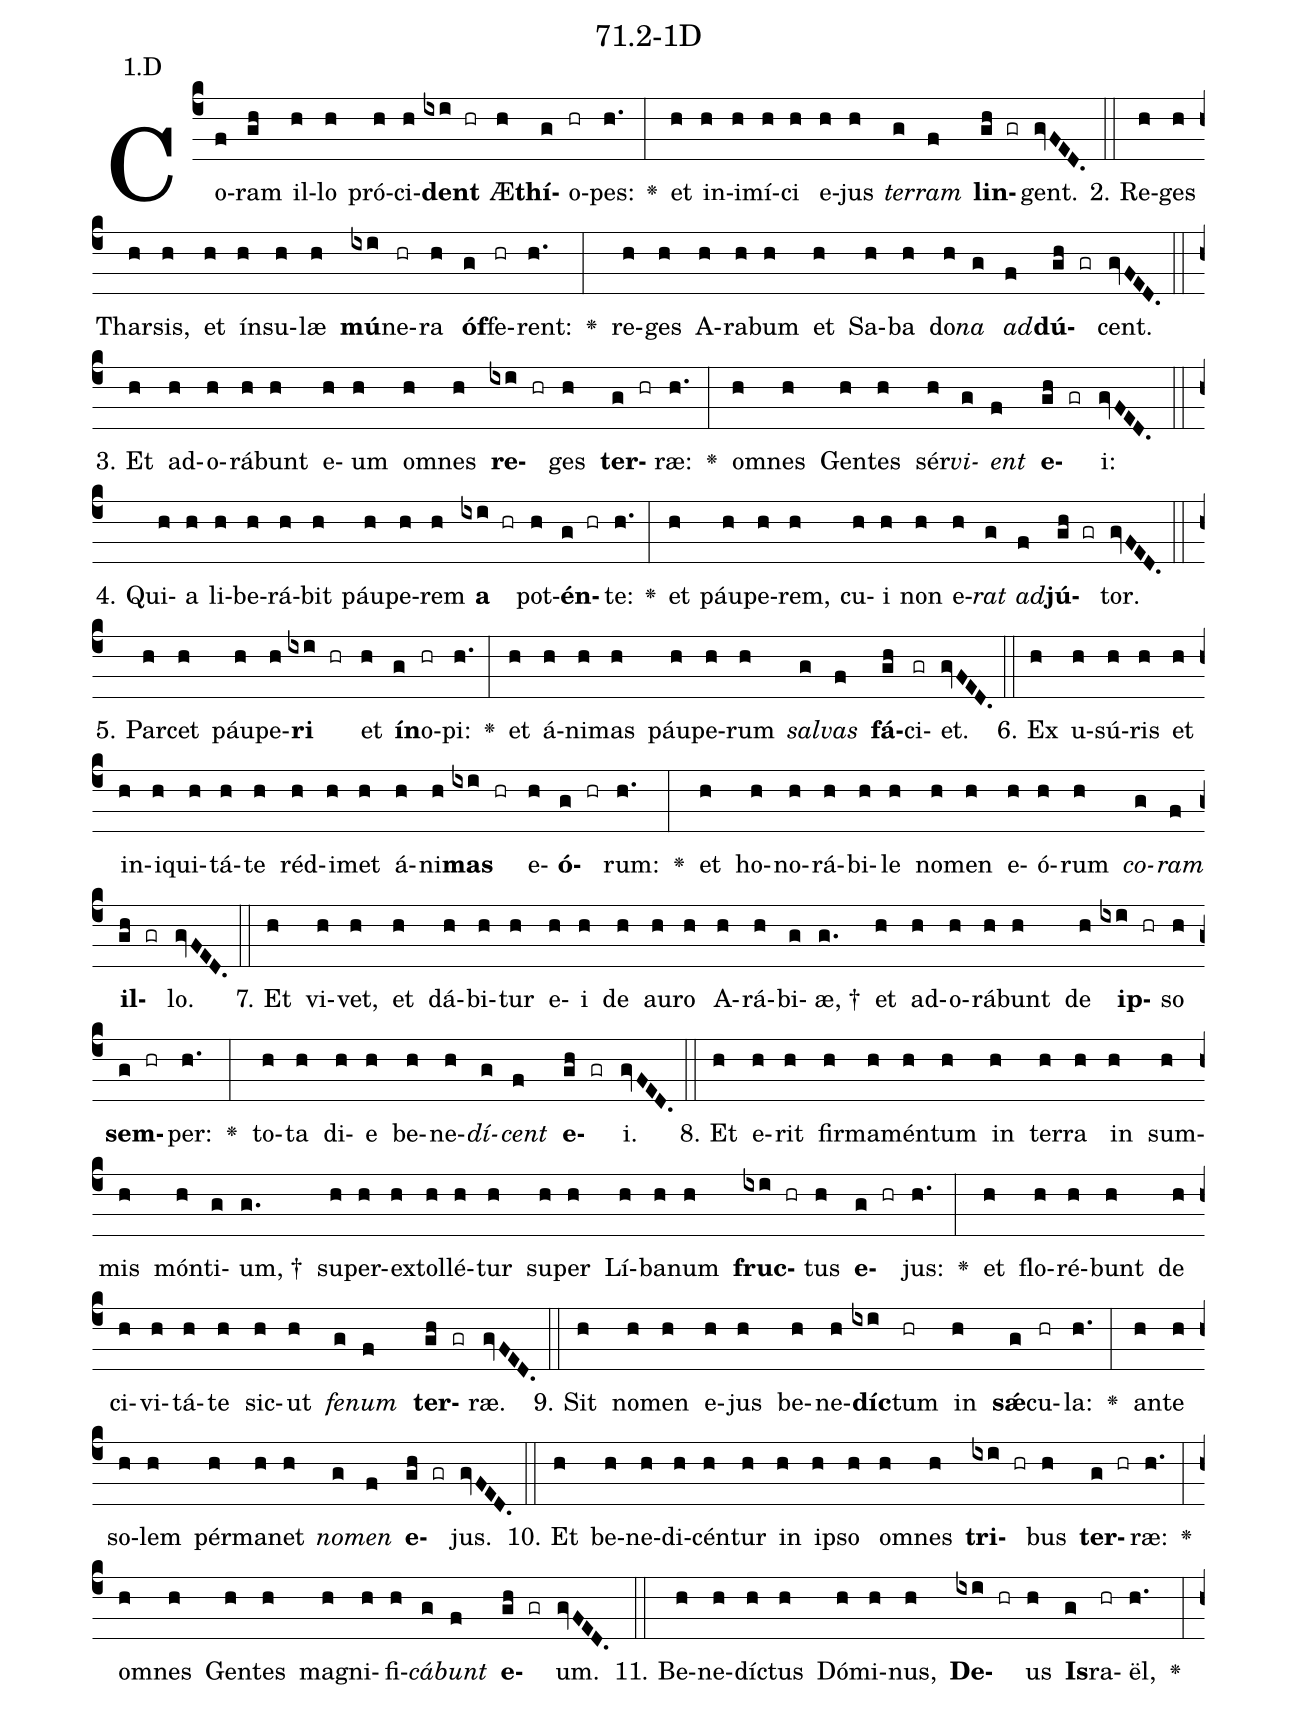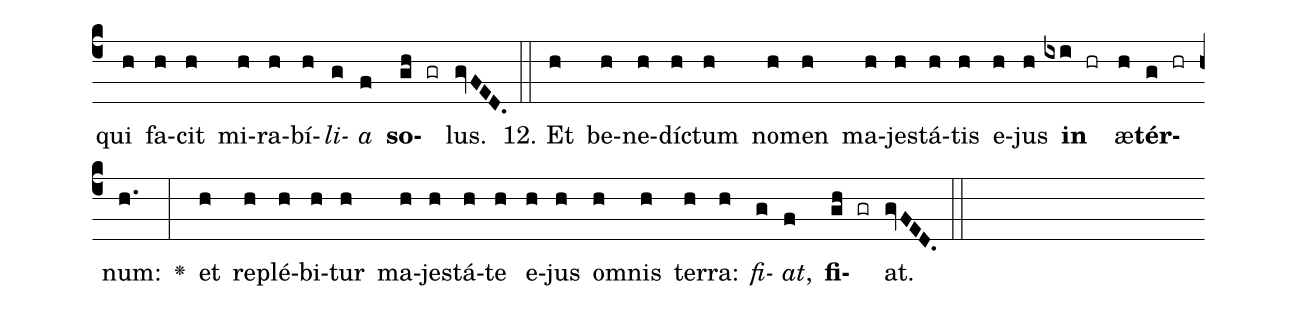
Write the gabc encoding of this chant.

name: 71.2-1D;
annotation: 1.D;
%%
(c4)Co(f)ram(gh) il(h)lo(h) pró(h)ci(h)<b>dent</b>(ixi hr) Æ(h)<b>thí</b>(g)o(hr)pes:(h.) <v>\greheightstar</v>(:) et(h) in(h)i(h)mí(h)ci(h) e(h)jus(h) <i>ter</i>(g)<i>ram</i>(f) <b>lin</b>(gh gr)gent.(gvFED.) (::)
2. Re(h)ges(h) Thar(h)sis,(h) et(h) ín(h)su(h)læ(h) <b>mú</b>(ixi)ne(hr)ra(h) <b>óf</b>(g)fe(hr)rent:(h.) <v>\greheightstar</v>(:) re(h)ges(h) A(h)ra(h)bum(h) et(h) Sa(h)ba(h) do(h)<i>na</i>(g) <i>ad</i>(f)<b>dú</b>(gh gr)cent.(gvFED.) (::)
3. Et(h) ad(h)o(h)rá(h)bunt(h) e(h)um(h) om(h)nes(h) <b>re</b>(ixi hr)ges(h) <b>ter</b>(g hr)ræ:(h.) <v>\greheightstar</v>(:) om(h)nes(h) Gen(h)tes(h) sér(h)<i>vi</i>(g)<i>ent</i>(f) <b>e</b>(gh gr)i:(gvFED.) (::)
4. Qui(h)a(h) li(h)be(h)rá(h)bit(h) páu(h)pe(h)rem(h) <b>a</b>(ixi hr) pot(h)<b>én</b>(g hr)te:(h.) <v>\greheightstar</v>(:) et(h) páu(h)pe(h)rem,(h) cu(h)i(h) non(h) e(h)<i>rat</i>(g) <i>ad</i>(f)<b>jú</b>(gh gr)tor.(gvFED.) (::)
5. Par(h)cet(h) páu(h)pe(h)<b>ri</b>(ixi hr) et(h) <b>ín</b>(g)o(hr)pi:(h.) <v>\greheightstar</v>(:) et(h) á(h)ni(h)mas(h) páu(h)pe(h)rum(h) <i>sal</i>(g)<i>vas</i>(f) <b>fá</b>(gh)ci(gr)et.(gvFED.) (::)
6. Ex(h) u(h)sú(h)ris(h) et(h) in(h)i(h)qui(h)tá(h)te(h) réd(h)i(h)met(h) á(h)ni(h)<b>mas</b>(ixi hr) e(h)<b>ó</b>(g hr)rum:(h.) <v>\greheightstar</v>(:) et(h) ho(h)no(h)rá(h)bi(h)le(h) no(h)men(h) e(h)ó(h)rum(h) <i>co</i>(g)<i>ram</i>(f) <b>il</b>(gh gr)lo.(gvFED.) (::)
7. Et(h) vi(h)vet,(h) et(h) dá(h)bi(h)tur(h) e(h)i(h) de(h) au(h)ro(h) A(h)rá(h)bi(g)æ, †(g.) et(h) ad(h)o(h)rá(h)bunt(h) de(h) <b>ip</b>(ixi hr)so(h) <b>sem</b>(g hr)per:(h.) <v>\greheightstar</v>(:) to(h)ta(h) di(h)e(h) be(h)ne(h)<i>dí</i>(g)<i>cent</i>(f) <b>e</b>(gh gr)i.(gvFED.) (::)
8. Et(h) e(h)rit(h) fir(h)ma(h)mén(h)tum(h) in(h) ter(h)ra(h) in(h) sum(h)mis(h) món(h)ti(g)um, †(g.) su(h)per(h)ex(h)tol(h)lé(h)tur(h) su(h)per(h) Lí(h)ba(h)num(h) <b>fruc</b>(ixi hr)tus(h) <b>e</b>(g hr)jus:(h.) <v>\greheightstar</v>(:) et(h) flo(h)ré(h)bunt(h) de(h) ci(h)vi(h)tá(h)te(h) sic(h)ut(h) <i>fe</i>(g)<i>num</i>(f) <b>ter</b>(gh gr)ræ.(gvFED.) (::)
9. Sit(h) no(h)men(h) e(h)jus(h) be(h)ne(h)<b>díc</b>(ixi)tum(hr) in(h) <b>sǽ</b>(g)cu(hr)la:(h.) <v>\greheightstar</v>(:) an(h)te(h) so(h)lem(h) pér(h)ma(h)net(h) <i>no</i>(g)<i>men</i>(f) <b>e</b>(gh gr)jus.(gvFED.) (::)
10. Et(h) be(h)ne(h)di(h)cén(h)tur(h) in(h) ip(h)so(h) om(h)nes(h) <b>tri</b>(ixi hr)bus(h) <b>ter</b>(g hr)ræ:(h.) <v>\greheightstar</v>(:) om(h)nes(h) Gen(h)tes(h) ma(h)gni(h)fi(h)<i>cá</i>(g)<i>bunt</i>(f) <b>e</b>(gh gr)um.(gvFED.) (::)
11. Be(h)ne(h)díc(h)tus(h) Dó(h)mi(h)nus,(h) <b>De</b>(ixi hr)us(h) <b>Is</b>(g)ra(hr)ël,(h.) <v>\greheightstar</v>(:) qui(h) fa(h)cit(h) mi(h)ra(h)bí(h)<i>li</i>(g)<i>a</i>(f) <b>so</b>(gh gr)lus.(gvFED.) (::)
12. Et(h) be(h)ne(h)díc(h)tum(h) no(h)men(h) ma(h)jes(h)tá(h)tis(h) e(h)jus(h) <b>in</b>(ixi hr) æ(h)<b>tér</b>(g hr)num:(h.) <v>\greheightstar</v>(:) et(h) re(h)plé(h)bi(h)tur(h) ma(h)jes(h)tá(h)te(h) e(h)jus(h) om(h)nis(h) ter(h)ra:(h) <i>fi</i>(g)<i>at</i>,(f) <b>fi</b>(gh gr)at.(gvFED.) (::)
